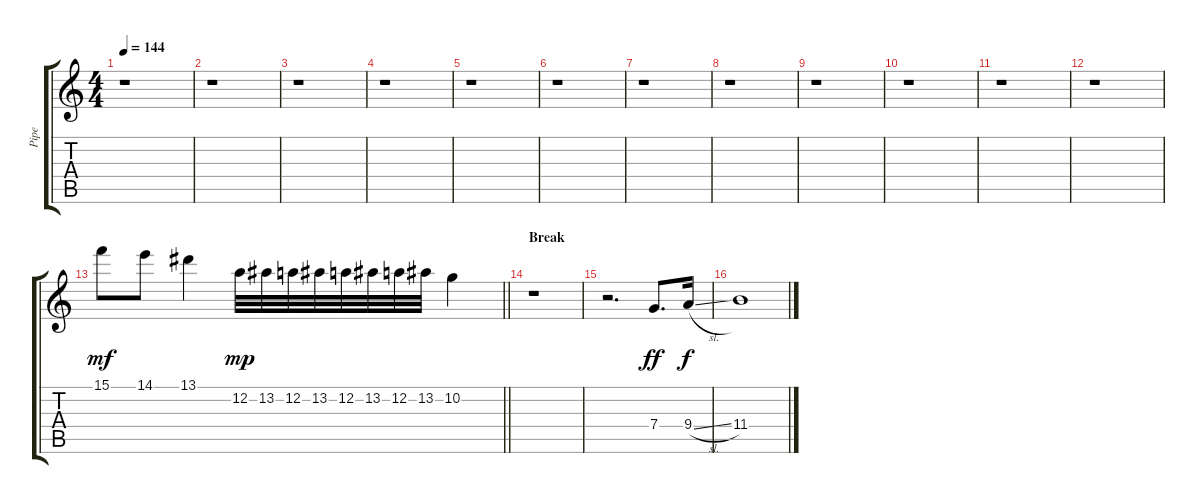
\track ("Pipe" "Pipe") {instrument piccolo}
\staff {score tabs}
\tuning (D5 A4 F4 C4 G3 D3) {hide}
\ts (4 4)
\tempo 144
\clef g2
\ks c
r.1{dy p} |
r.1 |
r.1 |
r.1 |
r.1 |
r.1 |
r.1 |
r.1 |
r.1 |
r.1 |
r.1 |
r.1 |
\barLineRight lightlight
15.1.8{dy mf} 14.1.8 13.1.4 12.2.32{dy mp} 13.2.32 12.2.32 13.2.32 12.2.32 13.2.32 12.2.32 13.2.32 10.2.4 |
\section ("" "Break")
r.1 |
r.2{d} 7.4.8{d dy ff} 9.4{sl}.16{dy f} |
11.4.1
